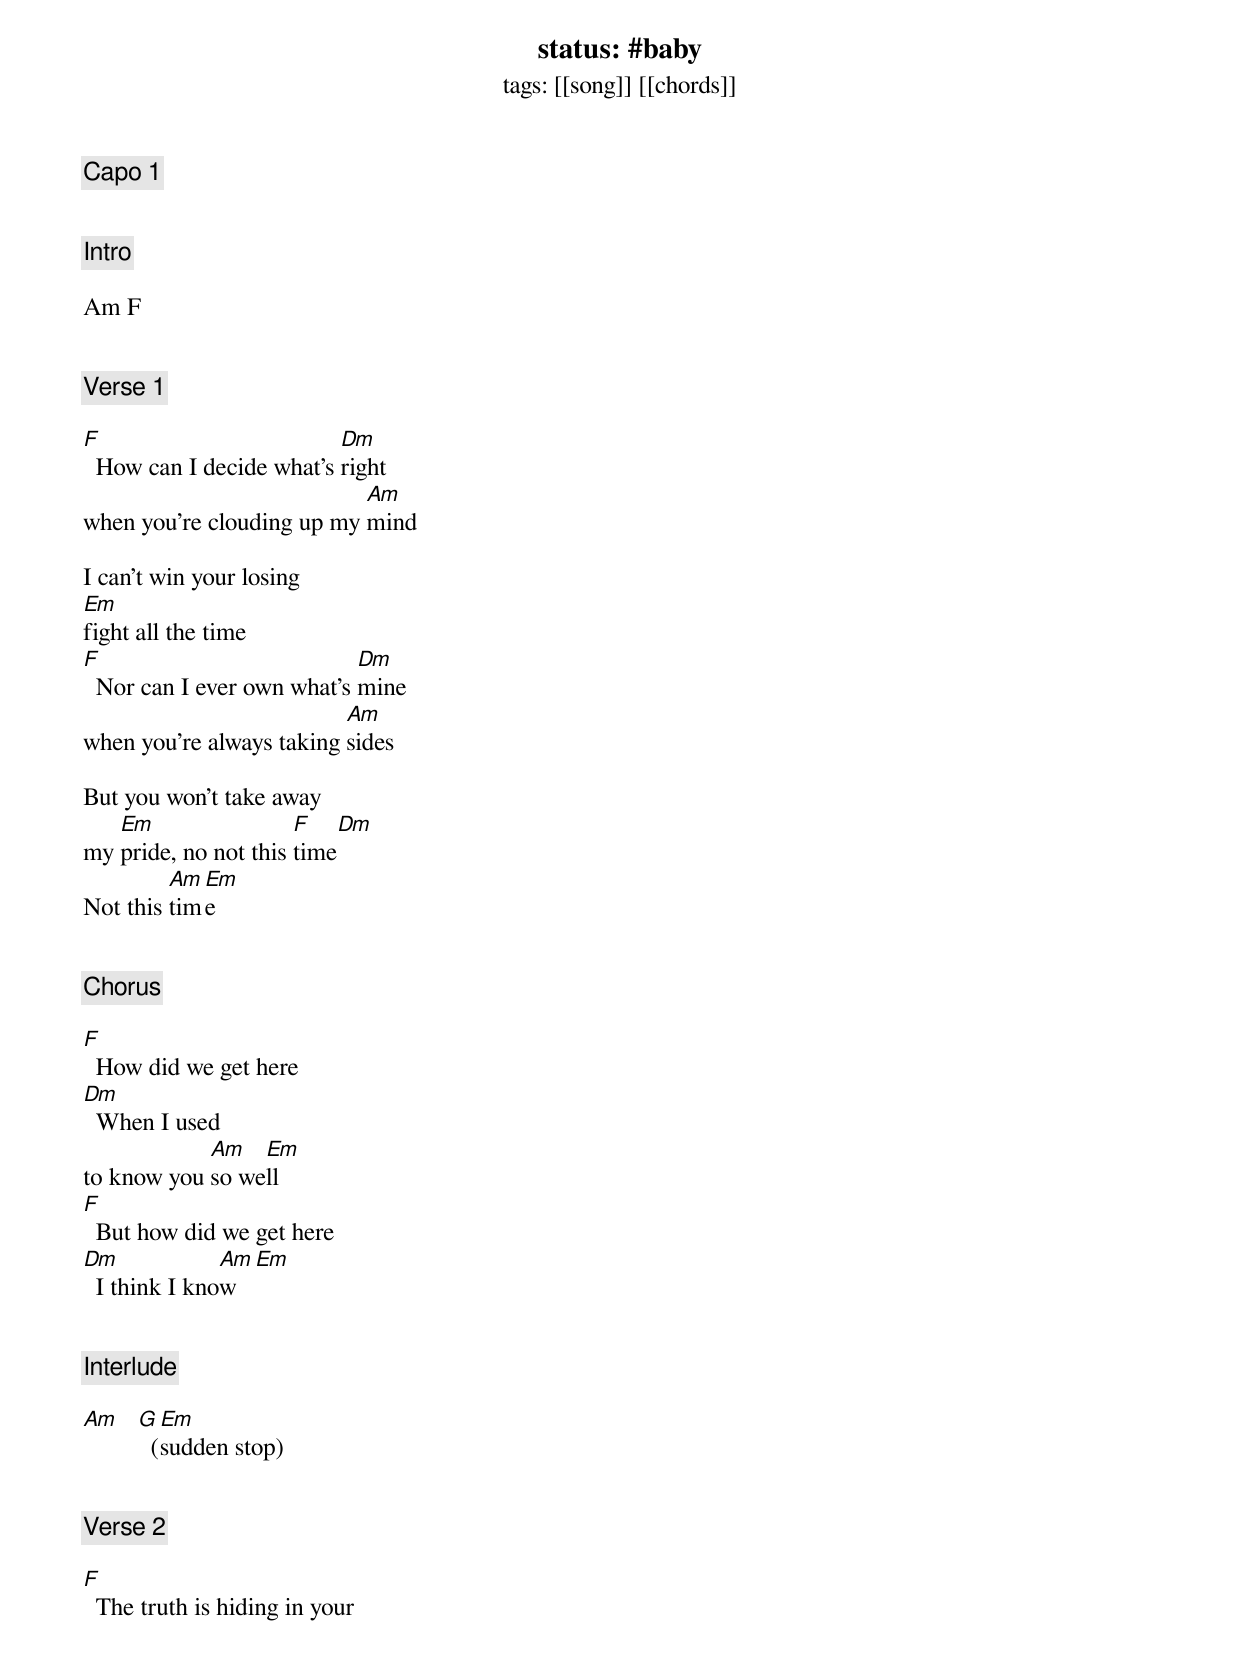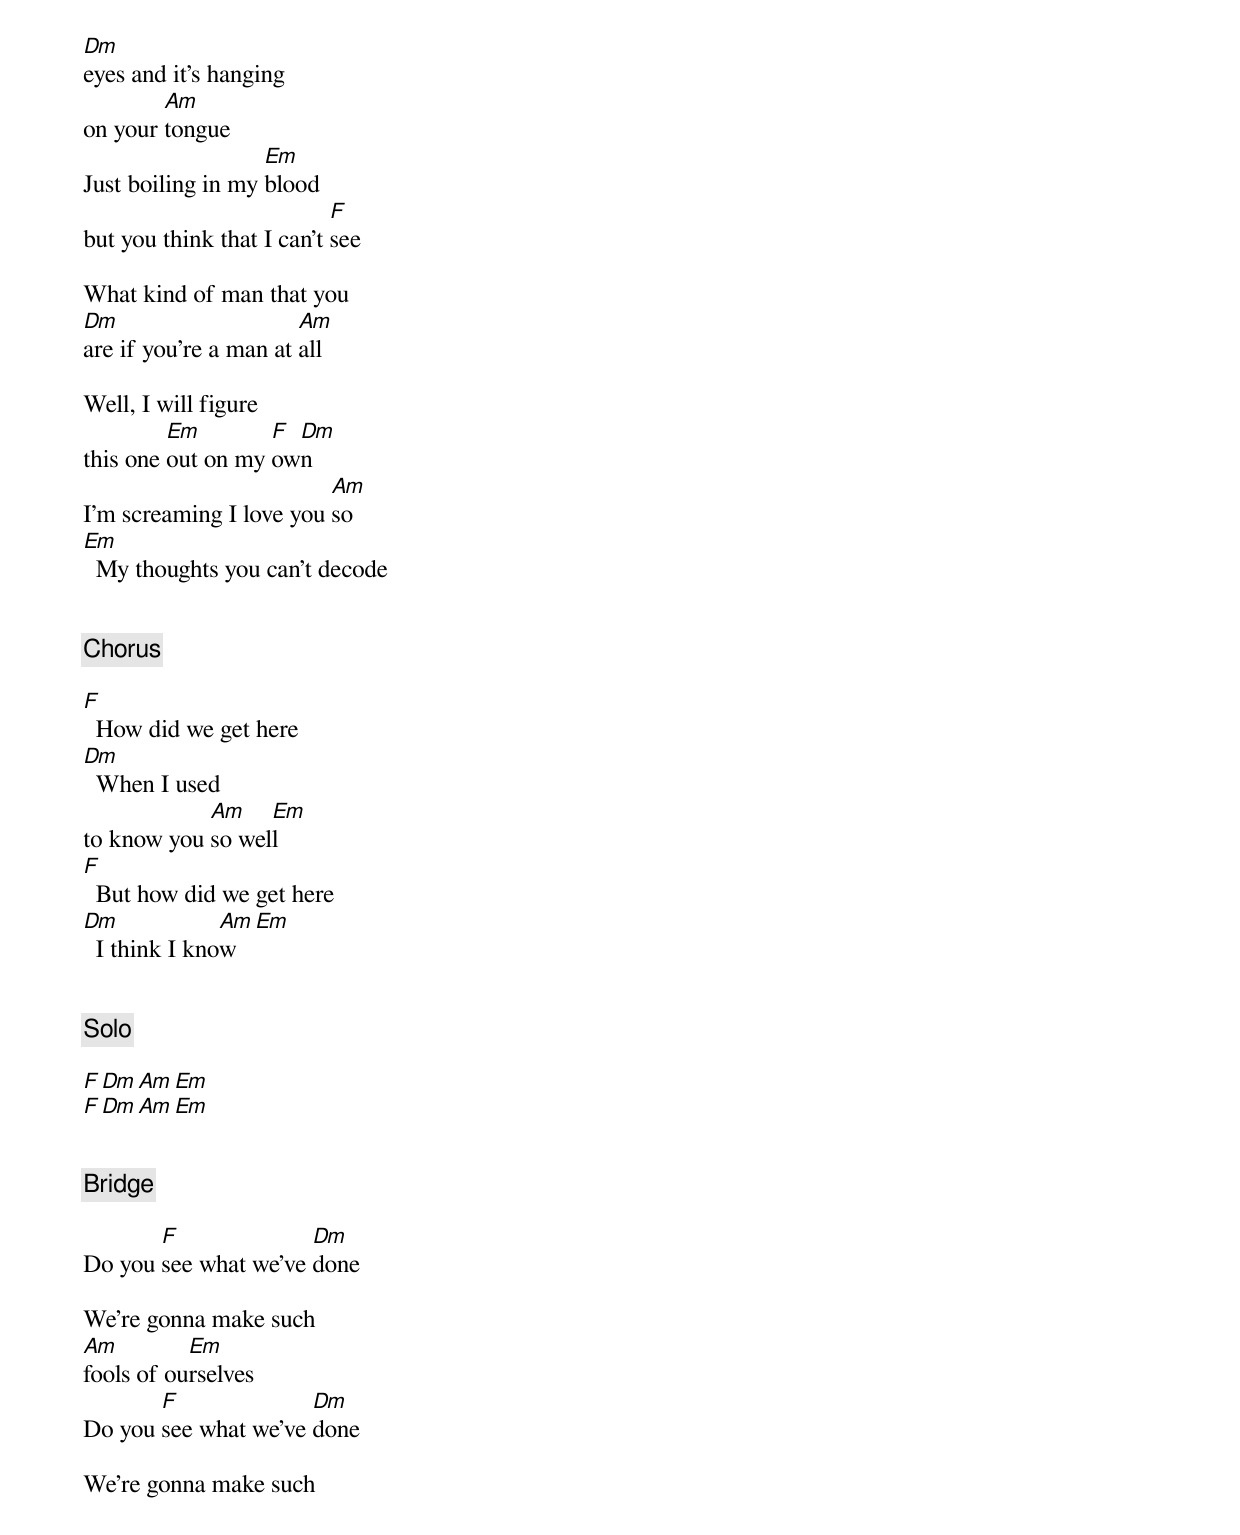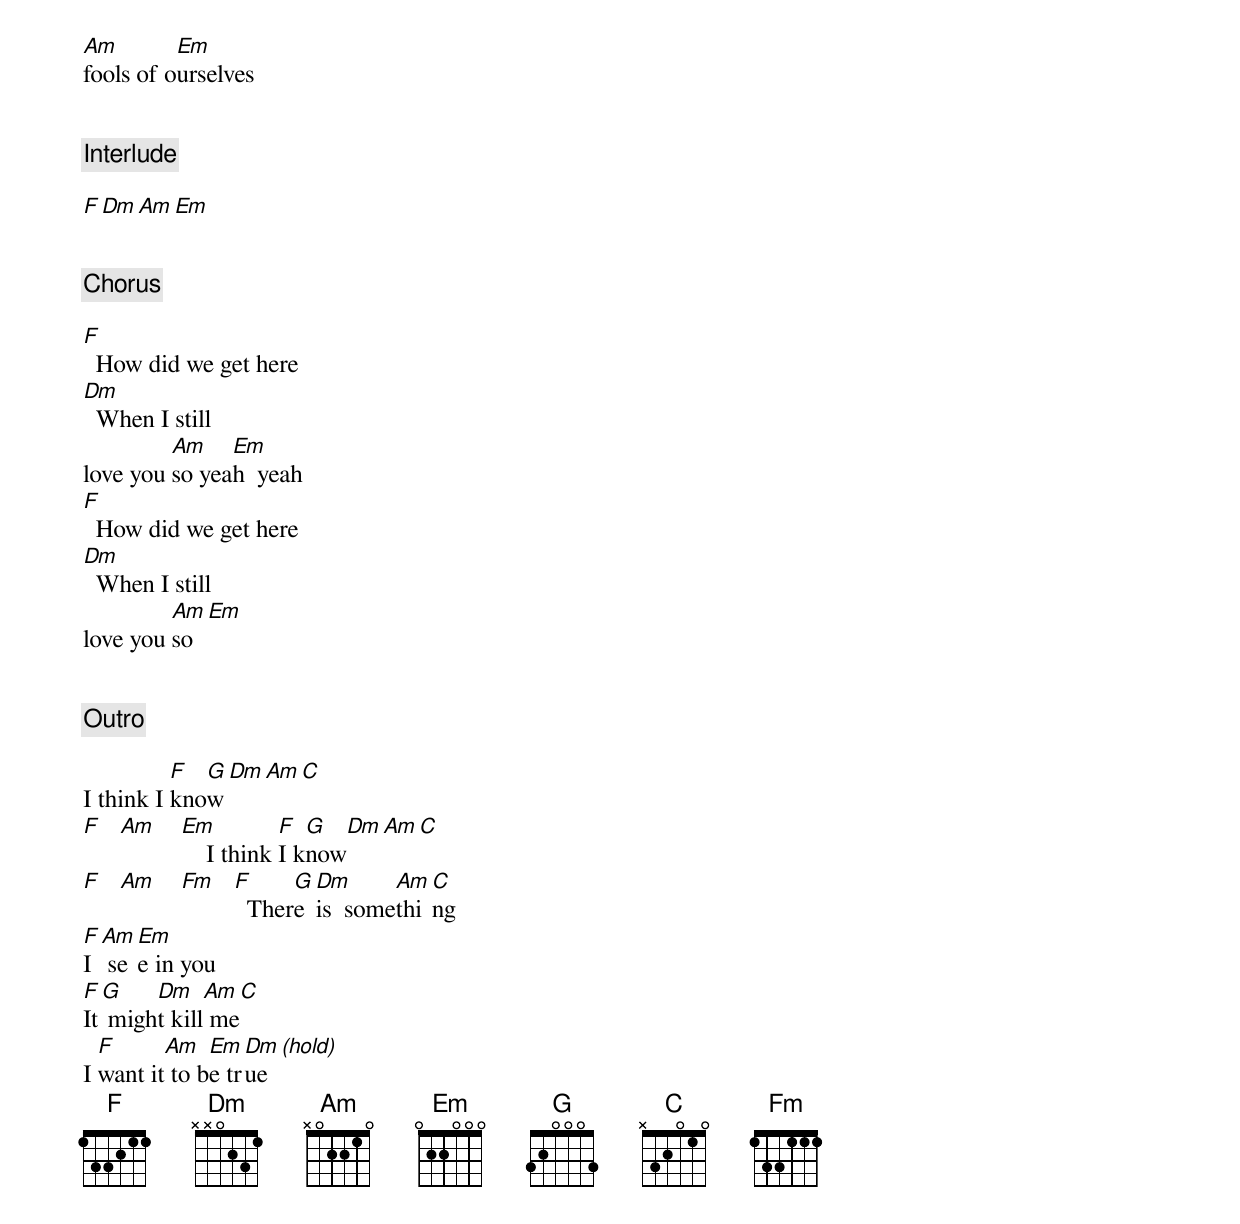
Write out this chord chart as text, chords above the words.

status: #baby
tags: [[song]] [[chords]]

Capo 1


[Intro]

Am F


[Verse 1]

F                         Dm
  How can I decide what’s right
                           Am
when you’re clouding up my mind

I can’t win your losing
Em
fight all the time
F                           Dm
  Nor can I ever own what’s mine
                          Am
when you’re always taking sides

But you won’t take away
   Em                 F     Dm
my pride, no not this time
         Am Em
Not this time


[Chorus]

F
  How did we get here
Dm
  When I used
            Am   Em
to know you so well
F
  But how did we get here
Dm             Am Em
  I think I know


[Interlude]

Am G  Em
     (sudden stop)


[Verse 2]

F
  The truth is hiding in your
Dm
eyes and it’s hanging
        Am
on your tongue
                   Em
Just boiling in my blood
                           F
but you think that I can’t see

What kind of man that you
Dm                     Am
are if you’re a man at all

Well, I will figure
         Em        F Dm
this one out on my own
                         Am
I’m screaming I love you so
Em
  My thoughts you can’t decode


[Chorus]

F
  How did we get here
Dm
  When I used
            Am    Em
to know you so well
F
  But how did we get here
Dm             Am Em
  I think I know


[Solo]

F Dm Am Em
F Dm Am Em


[Bridge]

       F              Dm
Do you see what we’ve done

We’re gonna make such
Am         Em
fools of ourselves
       F              Dm
Do you see what we’ve done

We’re gonna make such
Am        Em
fools of ourselves


[Interlude]

F Dm Am Em


[Chorus]

F
  How did we get here
Dm
  When I still
         Am    Em
love you so yeah  yeah
F
  How did we get here
Dm
  When I still
         Am Em
love you so


[Outro]

          F  G  Dm Am C
I think I know
F  Am  Em          F  G  Dm  Am C
           I think I know
F  Am  Fm F     G Dm      Am C
            There is  something
F Am Em
I  see in you
F G    Dm    Am C
It might kill me
  F      Am   Em  Dm (hold)
I want it to be true
